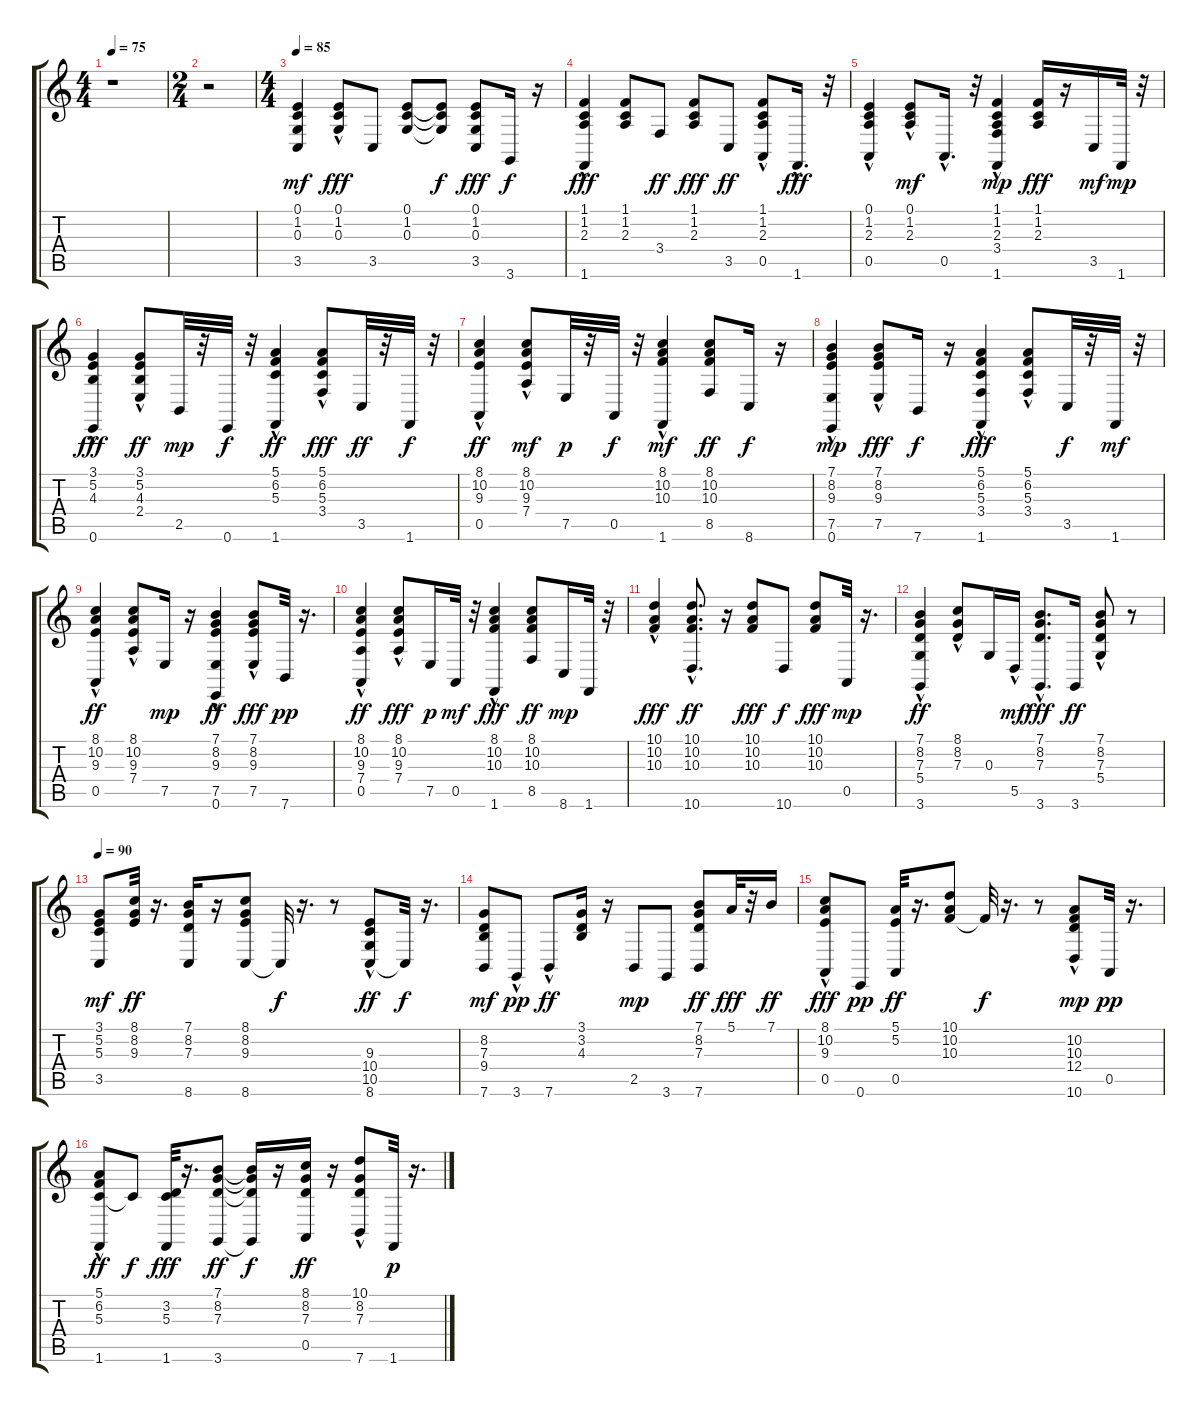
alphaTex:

\track "" {instrument brightacousticpiano}
\staff {score tabs}
\tuning (E4 B3 G3 D3 A2 E2) {hide}
\ts (4 4)
\tempo 75
\clef g2
\ks c
r.1{dy p} |
\ts (2 4)
r.2 |
\ts (4 4)
\tempo 85
(0.1 1.2 0.3 3.5).4{dy mf} (0.1{hac} 1.2{hac} 0.3).8{dy fff} 3.5.8 (0.1 1.2 0.3).8 (0.1{t} 1.2{t} 0.3{t}).8{dy f} (0.1 1.2 0.3 3.5).8{dy fff} 3.6.16{dy f} r.16 |
(1.1{hac} 1.2{hac} 2.3{hac} 1.6).4{dy fff} (1.1 1.2 2.3).8 3.4.8{dy ff} (1.1 1.2 2.3).8{dy fff} 3.5.8{dy ff} (1.1{hac} 1.2{hac} 2.3{hac} 0.5).8 1.6{hac}.16{d dy fff} r.32 |
(0.1{hac} 1.2 2.3 0.5).4 (0.1{hac} 1.2{hac} 2.3{hac}).8{dy mf} 0.5{hac}.16{d} r.32 (1.1 1.2 2.3 3.4{hac} 1.6{hac}).4{dy mp} (1.1 1.2 2.3).16{dy fff} r.16 3.5.16{dy mf} 1.6.32{dy mp} r.32 |
(3.1 5.2 4.3 0.6{hac}).4{dy fff} (3.1 5.2{hac} 4.3{hac} 2.4).8{dy ff} 2.5.32{dy mp} r.32 0.6.32{dy f} r.32 (5.1{hac} 6.2{hac} 5.3 1.6{hac}).4{dy ff} (5.1{hac} 6.2 5.3 3.4).8{dy fff} 3.5.32{dy ff} r.32 1.6.32{dy f} r.32 |
(8.1{hac} 10.2{hac} 9.3{hac} 0.5).4{dy ff} (8.1{hac} 10.2{hac} 9.3{hac} 7.4).8{dy mf} 7.5.32{dy p} r.32 0.5.32{dy f} r.32 (8.1{hac} 10.2{hac} 10.3{hac} 1.6{hac}).4{dy mf} (8.1 10.2 10.3 8.5).8{dy ff} 8.6.16{dy f} r.16 |
(7.1{hac} 8.2{hac} 9.3 7.5 0.6{hac}).4{dy mp} (7.1{hac} 8.2 9.3{hac} 7.5{hac}).8{dy fff} 7.6.16{dy f} r.16 (5.1{hac} 6.2{hac} 5.3{hac} 3.4 1.6{hac}).4{dy fff} (5.1{hac} 6.2 5.3 3.4).8 3.5.32{dy f} r.32 1.6.32{dy mf} r.32 |
(8.1{hac} 10.2{hac} 9.3 0.5).4{dy ff} (8.1{hac} 10.2{hac} 9.3{hac} 7.4).8 7.5.16{dy mp} r.16 (7.1{hac} 8.2{hac} 9.3{hac} 7.5 0.6{hac}).4{dy ff} (7.1{hac} 8.2{hac} 9.3{hac} 7.5).8{dy fff} 7.6.32{dy pp} r.16{d} |
(8.1{hac} 10.2{hac} 9.3 7.4 0.5).4{dy ff} (8.1{hac} 10.2{hac} 9.3 7.4).8{dy fff} 7.5.16{dy p} 0.5.32{dy mf} r.32 (8.1{hac} 10.2{hac} 10.3 1.6{hac}).4{dy fff} (8.1 10.2 10.3 8.5).8{dy ff} 8.6.16{dy mp} 1.6.32 r.32 |
(10.1{hac} 10.2{hac} 10.3{hac}).4{dy fff} (10.1{hac} 10.2{hac} 10.3{hac} 10.6).8{d dy ff} r.16 (10.1 10.2 10.3).8{dy fff} 10.6.8{dy f} (10.1 10.2 10.3).8{dy fff} 0.5.32{dy mp} r.16{d} |
(7.1{hac} 8.2{hac} 7.3 5.4 3.6{hac}).4{dy ff} (8.1{hac} 8.2{hac} 7.3{hac}).8 0.3.16 5.5{hac}.16{dy mf} (7.1{hac} 8.2{hac} 7.3{hac} 3.6{hac}).8{d dy fff} 3.6.16{dy ff} (7.1 8.2 7.3 5.4{hac}).8 r.8 |
\tempo 90
(3.1 5.2 5.3 3.5).8{dy mf} (8.1 8.2 9.3).32{dy ff} r.16{d} (7.1 8.2 7.3 8.6).16 r.16 (8.1 8.2 9.3 8.6).8 8.6{t}.32{dy f} r.16{d} r.8 (9.3{hac} 10.4 10.5 8.6).8{dy ff} 8.6{t}.32{dy f} r.16{d} |
(8.2 7.3 9.4 7.6).8{dy mf} 3.6{hac}.8{dy pp} 7.6{hac}.8{dy ff} (3.1 3.2 4.3).16 r.16 2.5.8{dy mp} 3.6.8 (7.1 8.2 7.3 7.6).8{dy ff} 5.1.32{dy fff} r.32 7.1.16{dy ff} |
(8.1 10.2 9.3{hac} 0.5).8{dy fff} 0.6.8{dy pp} (5.1 5.2 0.5).32{dy ff} r.16{d} (10.1 10.2 10.3).8 10.3{t}.32{dy f} r.16{d} r.8 (10.2 10.3 12.4{hac} 10.6{hac}).8{dy mp} 0.5.32{dy pp} r.16{d} |
(5.1{hac} 6.2 5.3 1.6).8{dy ff} 5.3{t}.8{dy f} (3.2 5.3 1.6).32{dy fff} r.16{d} (7.1 8.2 7.3 3.6).8{dy ff} (7.1{t} 8.2{t} 7.3{t} 3.6{t}).16{dy f} r.16 (8.1 8.2 7.3 0.5).16{dy ff} r.16 (10.1{hac} 8.2{hac} 7.3{hac} 7.6).8 1.6.32{dy p} r.16{d}
